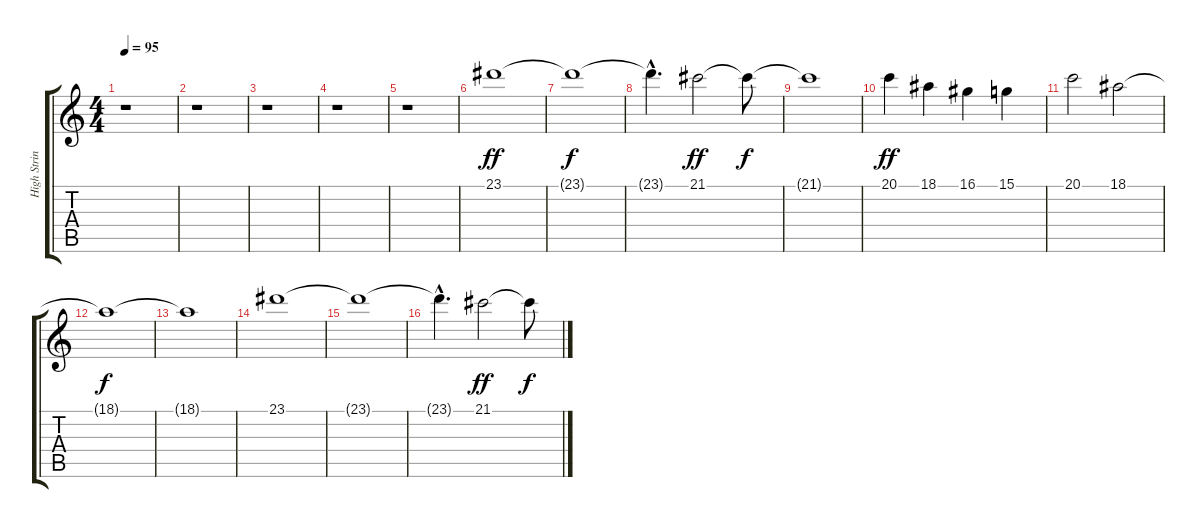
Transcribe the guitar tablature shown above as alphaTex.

\track ("High Strings" "High Strin") {instrument stringensemble1}
\staff {score tabs}
\tuning (E4 B3 G3 D3 A2 E2) {hide}
\ts (4 4)
\tempo 95
\clef g2
\ks c
r.1{dy ff} |
r.1 |
r.1 |
r.1 |
r.1 |
23.1.1{instrument stringensemble1} |
23.1{t}.1{dy f} |
23.1{hac t}.4{d} 21.1.2{dy ff} 21.1{t}.8{dy f} |
21.1{t}.1 |
20.1.4{dy ff} 18.1.4 16.1.4 15.1.4 |
20.1.2 18.1.2 |
18.1{t}.1{dy f} |
18.1{t}.1 |
23.1.1 |
23.1{t}.1 |
23.1{hac t}.4{d} 21.1.2{dy ff} 21.1{t}.8{dy f}
